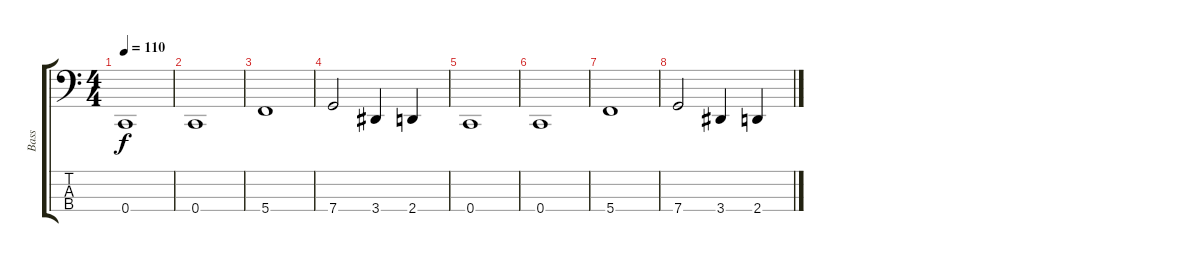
\track ("Bass" "Bass") {instrument electricbasspick}
\staff {score tabs}
\tuning (F2 C2 G1 C1) {hide}
\ts (4 4)
\tempo 110
\clef f4
\ks c
0.4.1{dy f} |
0.4.1 |
5.4.1 |
7.4.2 3.4.4 2.4.4 |
0.4.1 |
0.4.1 |
5.4.1 |
7.4.2 3.4.4 2.4.4
